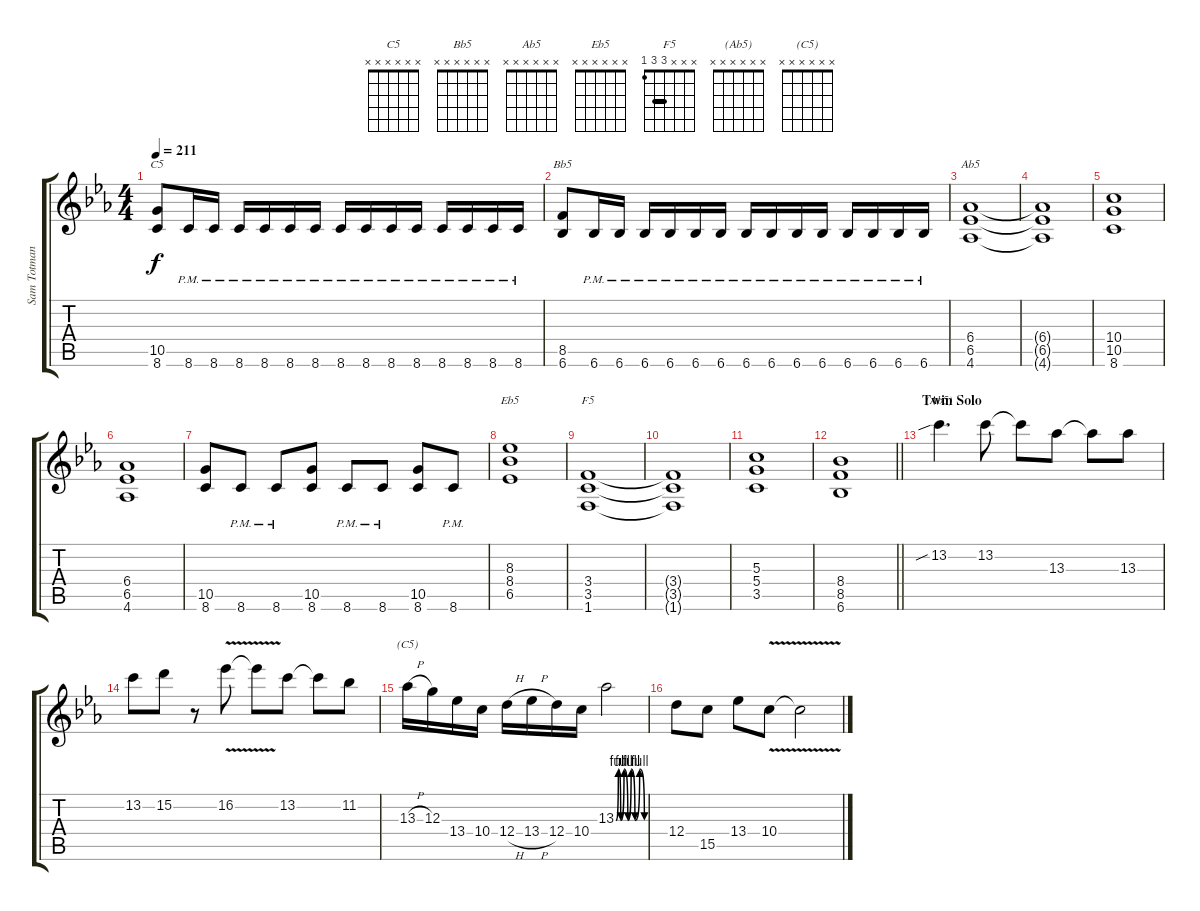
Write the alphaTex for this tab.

\track ("Sam Totman (Lead 2 and Rhythm)" "Sam Totman") {instrument distortionguitar}
\staff {score tabs}
\tuning (E4 B3 G3 D3 A2 E2) {hide}
\chord ("C5" x x x x x x)
\chord ("Bb5" x x x x x x)
\chord ("Ab5" x x x x x x)
\chord ("Eb5" x x x x x x)
\chord ("F5" x x x 3 3 1) {barre 3}
\chord ("(Ab5)" x x x x x x)
\chord ("(C5)" x x x x x x)
\ts (4 4)
\tempo 211
\clef g2
\ks eb
(10.5 8.6).8{ch "C5" dy f} 8.6{pm}.16 8.6{pm}.16 8.6{pm}.16 8.6{pm}.16 8.6{pm}.16 8.6{pm}.16 8.6{pm}.16 8.6{pm}.16 8.6{pm}.16 8.6{pm}.16 8.6{pm}.16 8.6{pm}.16 8.6{pm}.16 8.6{pm}.16 |
(8.5 6.6).8{ch "Bb5"} 6.6{pm}.16 6.6{pm}.16 6.6{pm}.16 6.6{pm}.16 6.6{pm}.16 6.6{pm}.16 6.6{pm}.16 6.6{pm}.16 6.6{pm}.16 6.6{pm}.16 6.6{pm}.16 6.6{pm}.16 6.6{pm}.16 6.6{pm}.16 |
(6.4 6.5 4.6).1{ch "Ab5"} |
(6.4{t} 6.5{t} 4.6{t}).1 |
(10.4 10.5 8.6).1 |
(6.4 6.5 4.6).1 |
(10.5 8.6).8 8.6{pm}.8 8.6{pm}.8 (10.5 8.6).8 8.6{pm}.8 8.6{pm}.8 (10.5 8.6).8 8.6{pm}.8 |
(8.3 8.4 6.5).1{ch "Eb5"} |
(3.4 3.5 1.6).1{ch "F5"} |
(3.4{t} 3.5{t} 1.6{t}).1 |
(5.3 5.4 3.5).1 |
\barLineRight lightlight
(8.4 8.5 6.6).1 |
\section ("" "Twin Solo")
13.2{sib}.4{d ch "(Ab5)"} 13.2.8 13.2{t}.8 13.3.8 13.3{t}.8 13.3.8 |
13.2.8 15.2.8 r.8 16.2{v}.8 16.2{t}.8 13.2.8 13.2{t}.8 11.2.8 |
13.3{h}.16{ch "(C5)"} 12.3.16 13.4.16 10.4.16 12.4{h}.16 13.4{h}.16 12.4.16 10.4.16 13.3{be (custom 0 0 5 4 10 0 17 4 25 0 32 4 40 0 50 4 60 0)}.2 |
12.4.8 15.5.8 13.4.8 10.4{v}.8 10.4{t}.2
